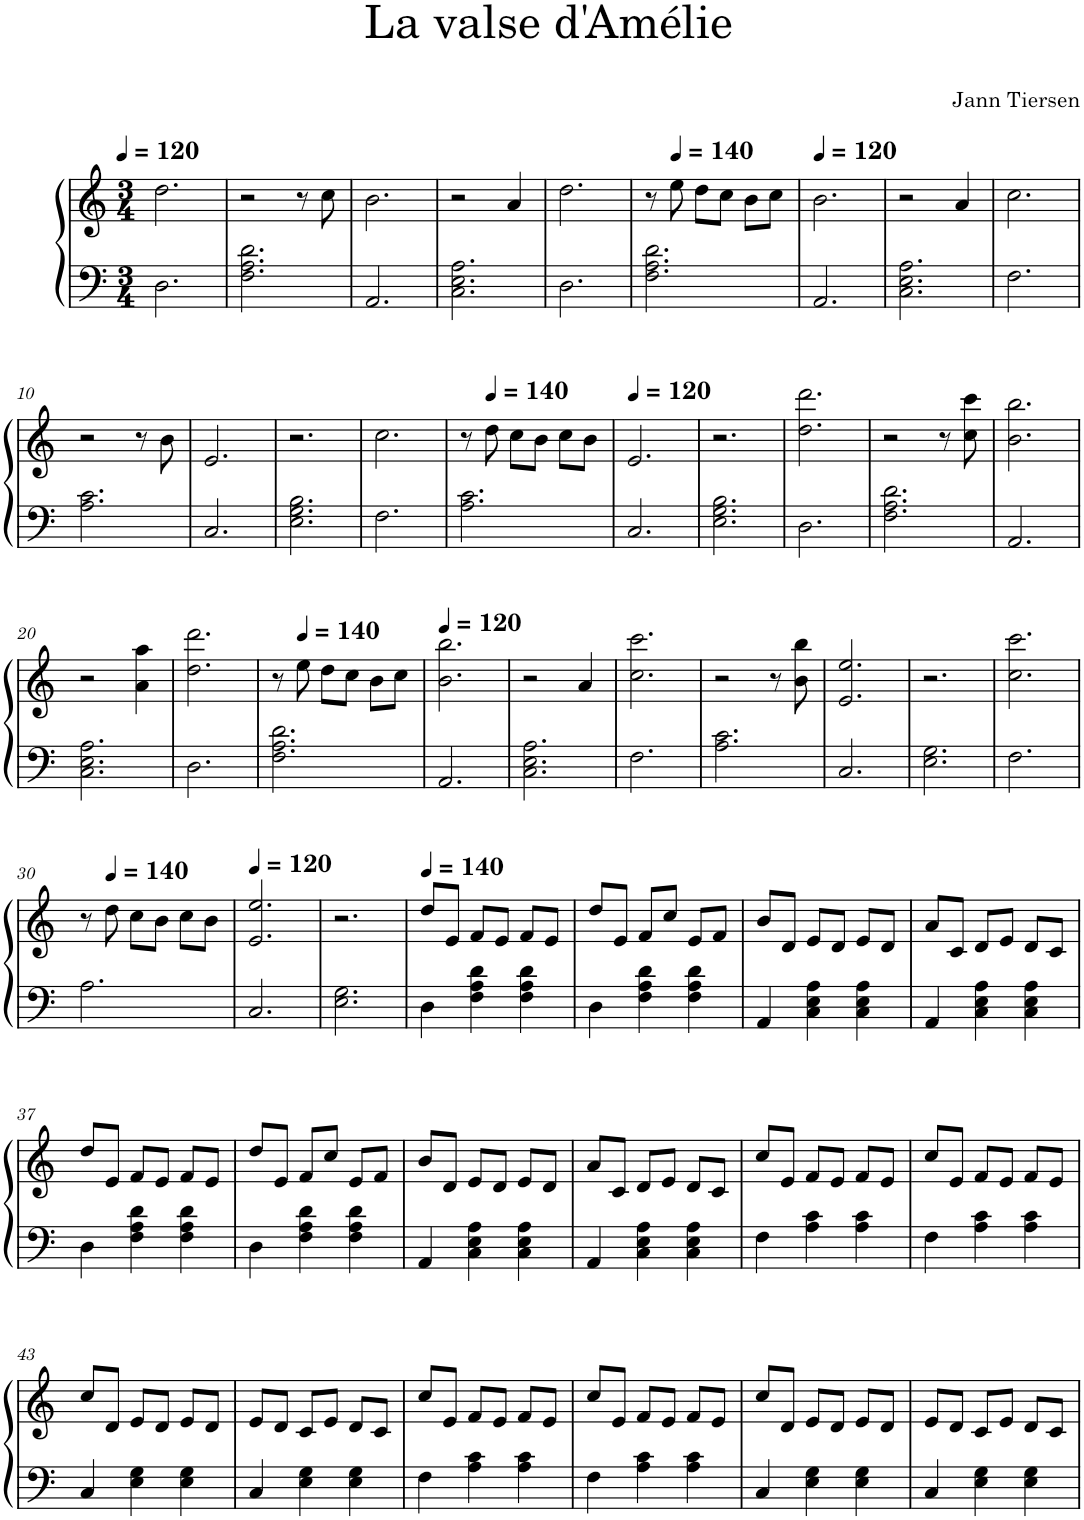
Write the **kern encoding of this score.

**kern	**kern
*part1	*part1
*staff2	*staff1
*I"Piano	*
*I'Pno.	*
*clefF4	*clefG2
*k[]	*k[]
*M3/4	*M3/4
*MM120	*MM120
=1	=1
2.D\	2.dd\
=2	=2
2.F\ 2.A\ 2.d\	2r
.	8r
.	8cc\
=3	=3
2.AA/	2.b\
=4	=4
2.C\ 2.E\ 2.A\	2r
.	4a/
=5	=5
2.D\	2.dd\
=6	=6
2.F\ 2.A\ 2.d\	8r
*	*MM140
.	8ee\
.	8dd\L
.	8cc\J
.	8b\L
.	8cc\J
=7	=7
*	*MM120
2.AA/	2.b\
=8	=8
2.C\ 2.E\ 2.A\	2r
.	4a/
=9	=9
2.F\	2.cc\
!!LO:LB:g=z
=10	=10
2.A\ 2.c\	2r
.	8r
.	8b\
=11	=11
2.C/	2.e/
=12	=12
2.E\ 2.G\ 2.B\	2.r
=13	=13
2.F\	2.cc\
=14	=14
2.A\ 2.c\	8r
*	*MM140
.	8dd\
.	8cc\L
.	8b\J
.	8cc\L
.	8b\J
=15	=15
*	*MM120
2.C/	2.e/
=16	=16
2.E\ 2.G\ 2.B\	2.r
=17	=17
2.D\	2.dd\ 2.ddd\
=18	=18
2.F\ 2.A\ 2.d\	2r
.	8r
.	8cc\ 8ccc\
=19	=19
2.AA/	2.b\ 2.bb\
!!LO:LB:g=z
=20	=20
2.C\ 2.E\ 2.A\	2r
.	4a\ 4aa\
=21	=21
2.D\	2.dd\ 2.ddd\
=22	=22
2.F\ 2.A\ 2.d\	8r
*	*MM140
.	8ee\
.	8dd\L
.	8cc\J
.	8b\L
.	8cc\J
=23	=23
*	*MM120
2.AA/	2.b\ 2.bb\
=24	=24
2.C\ 2.E\ 2.A\	2r
.	4a/
=25	=25
2.F\	2.cc\ 2.ccc\
=26	=26
2.A\ 2.c\	2r
.	8r
.	8b\ 8bb\
=27	=27
2.C/	2.e/ 2.ee/
=28	=28
2.E\ 2.G\	2.r
=29	=29
2.F\	2.cc\ 2.ccc\
!!LO:LB:g=z
=30	=30
2.A\	8r
*	*MM140
.	8dd\
.	8cc\L
.	8b\J
.	8cc\L
.	8b\J
=31	=31
*	*MM120
2.C/	2.e/ 2.ee/
=32	=32
2.E\ 2.G\	2.r
=33	=33
*	*MM140
4D\	8dd/L
.	8e/J
4F\ 4A\ 4d\	8f/L
.	8e/J
4F\ 4A\ 4d\	8f/L
.	8e/J
=34	=34
4D\	8dd/L
.	8e/J
4F\ 4A\ 4d\	8f/L
.	8cc/J
4F\ 4A\ 4d\	8e/L
.	8f/J
=35	=35
4AA/	8b/L
.	8d/J
4C\ 4E\ 4A\	8e/L
.	8d/J
4C\ 4E\ 4A\	8e/L
.	8d/J
=36	=36
4AA/	8a/L
.	8c/J
4C\ 4E\ 4A\	8d/L
.	8e/J
4C\ 4E\ 4A\	8d/L
.	8c/J
!!LO:LB:g=z
=37	=37
4D\	8dd/L
.	8e/J
4F\ 4A\ 4d\	8f/L
.	8e/J
4F\ 4A\ 4d\	8f/L
.	8e/J
=38	=38
4D\	8dd/L
.	8e/J
4F\ 4A\ 4d\	8f/L
.	8cc/J
4F\ 4A\ 4d\	8e/L
.	8f/J
=39	=39
4AA/	8b/L
.	8d/J
4C\ 4E\ 4A\	8e/L
.	8d/J
4C\ 4E\ 4A\	8e/L
.	8d/J
=40	=40
4AA/	8a/L
.	8c/J
4C\ 4E\ 4A\	8d/L
.	8e/J
4C\ 4E\ 4A\	8d/L
.	8c/J
=41	=41
4F\	8cc/L
.	8e/J
4A\ 4c\	8f/L
.	8e/J
4A\ 4c\	8f/L
.	8e/J
=42	=42
4F\	8cc/L
.	8e/J
4A\ 4c\	8f/L
.	8e/J
4A\ 4c\	8f/L
.	8e/J
!!LO:LB:g=z
=43	=43
4C/	8cc/L
.	8d/J
4E\ 4G\	8e/L
.	8d/J
4E\ 4G\	8e/L
.	8d/J
=44	=44
4C/	8e/L
.	8d/J
4E\ 4G\	8c/L
.	8e/J
4E\ 4G\	8d/L
.	8c/J
=45	=45
4F\	8cc/L
.	8e/J
4A\ 4c\	8f/L
.	8e/J
4A\ 4c\	8f/L
.	8e/J
=46	=46
4F\	8cc/L
.	8e/J
4A\ 4c\	8f/L
.	8e/J
4A\ 4c\	8f/L
.	8e/J
=47	=47
4C/	8cc/L
.	8d/J
4E\ 4G\	8e/L
.	8d/J
4E\ 4G\	8e/L
.	8d/J
=48	=48
4C/	8e/L
.	8d/J
4E\ 4G\	8c/L
.	8e/J
4E\ 4G\	8d/L
.	8c/J
=	=
*-	*-
